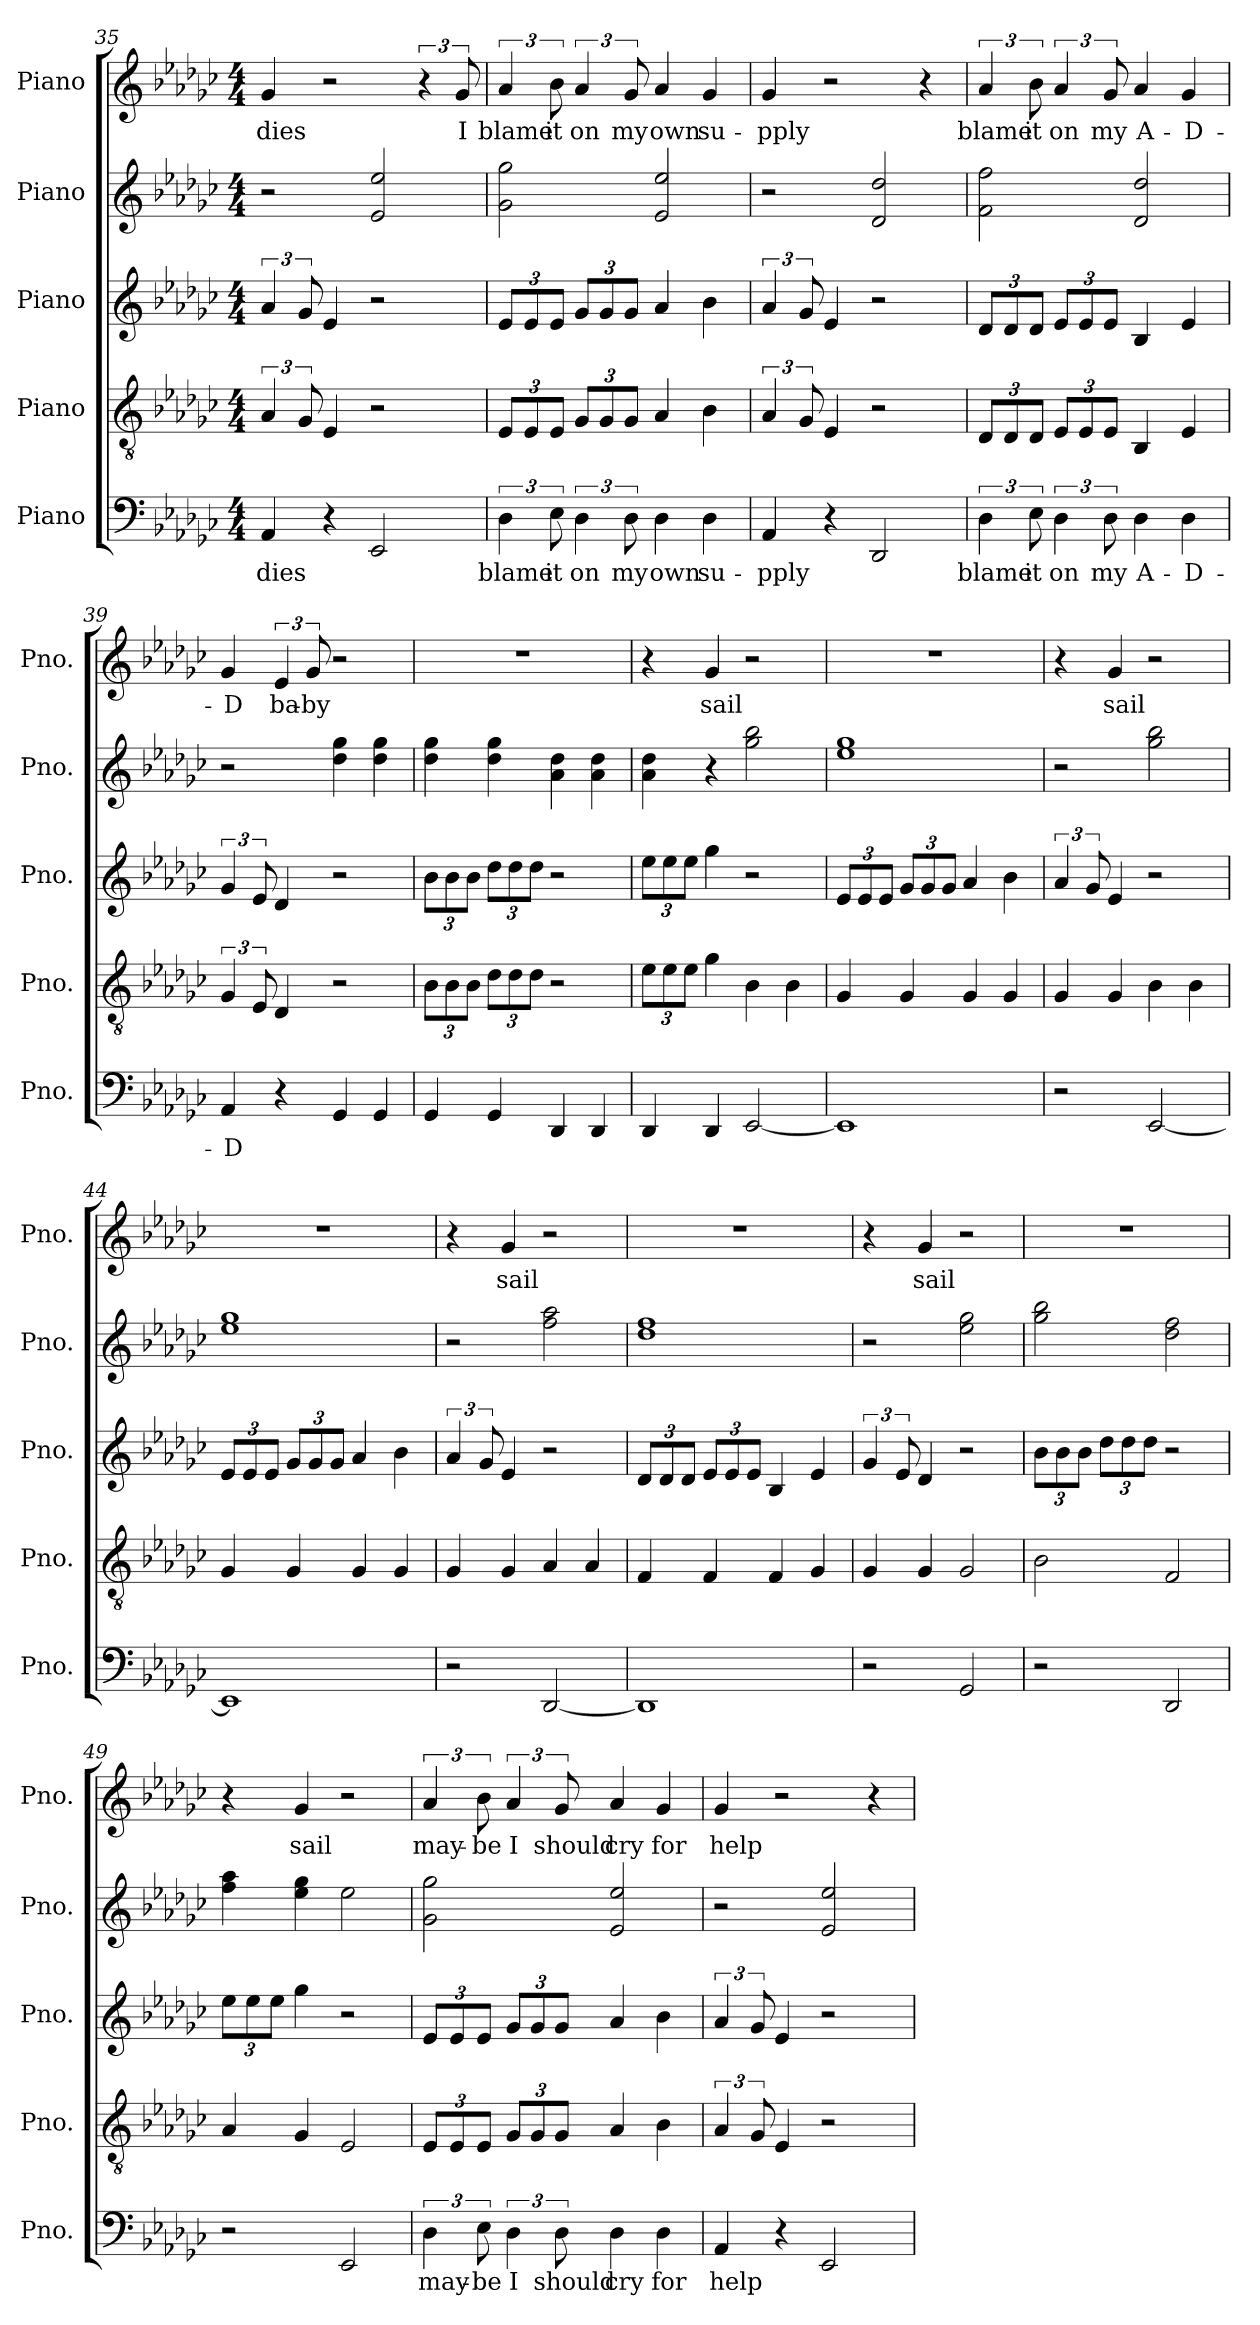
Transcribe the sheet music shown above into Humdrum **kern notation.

**kern	**text	**kern	**kern	**kern	**kern	**text
*part5	*part5	*part4	*part3	*part2	*part1	*part1
*staff5	*staff5	*staff4	*staff3	*staff2	*staff1	*staff1
*I"Piano	*	*I"Piano	*I"Piano	*I"Piano	*I"Piano	*
*I'Pno.	*	*I'Pno.	*I'Pno.	*I'Pno.	*I'Pno.	*
*clefF4	*	*clefGv2	*clefG2	*clefG2	*clefG2	*
*k[b-e-a-d-g-c-]	*	*k[b-e-a-d-g-c-]	*k[b-e-a-d-g-c-]	*k[b-e-a-d-g-c-]	*k[b-e-a-d-g-c-]	*
*M4/4	*	*M4/4	*M4/4	*M4/4	*M4/4	*
=35	=35	=35	=35	=35	=35	=35
4AA-/	dies	6A-/	6a-/	2r	4g-/	dies
.	.	12G-/	12g-/	.	.	.
4r	.	4E-/	4e-/	.	2r	.
2EE-/	.	2r	2r	2e-/ 2ee-/	.	.
.	.	.	.	.	6r	.
.	.	.	.	.	12g-/	I
!!LO:LB:g=z
=36	=36	=36	=36	=36	=36	=36
*	*	*Xbrackettup	*Xbrackettup	*	*	*
6D-\	blame	12E-/L	12e-/L	2g-\ 2gg-\	6a-/	blame
.	.	12E-/	12e-/	.	.	.
12E-\	it	12E-/J	12e-/J	.	12b-\	it
6D-\	on	12G-/L	12g-/L	.	6a-/	on
.	.	12G-/	12g-/	.	.	.
12D-\	my	12G-/J	12g-/J	.	12g-/	my
4D-\	own	4A-/	4a-/	2e-/ 2ee-/	4a-/	own
4D-\	su-	4B-\	4b-\	.	4g-/	su-
=37	=37	=37	=37	=37	=37	=37
*	*	*brackettup	*brackettup	*	*	*
4AA-/	-pply	6A-/	6a-/	2r	4g-/	-pply
.	.	12G-/	12g-/	.	.	.
4r	.	4E-/	4e-/	.	2r	.
2DD-/	.	2r	2r	2d-/ 2dd-/	.	.
.	.	.	.	.	4r	.
=38	=38	=38	=38	=38	=38	=38
*	*	*Xbrackettup	*Xbrackettup	*	*	*
6D-\	blame	12D-/L	12d-/L	2f\ 2ff\	6a-/	blame
.	.	12D-/	12d-/	.	.	.
12E-\	it	12D-/J	12d-/J	.	12b-\	it
6D-\	on	12E-/L	12e-/L	.	6a-/	on
.	.	12E-/	12e-/	.	.	.
12D-\	my	12E-/J	12e-/J	.	12g-/	my
4D-\	A-	4BB-/	4B-/	2d-/ 2dd-/	4a-/	A-
4D-\	-D-	4E-/	4e-/	.	4g-/	-D-
=39	=39	=39	=39	=39	=39	=39
*	*	*brackettup	*brackettup	*	*	*
4AA-/	-D	6G-/	6g-/	2r	4g-/	-D
.	.	12E-/	12e-/	.	.	.
4r	.	4D-/	4d-/	.	6e-/	ba-
.	.	.	.	.	12g-/	-by
4GG-/	.	2r	2r	4dd-\ 4gg-\	2r	.
4GG-/	.	.	.	4dd-\ 4gg-\	.	.
!!LO:PB:g=z
=40	=40	=40	=40	=40	=40	=40
*	*	*Xbrackettup	*Xbrackettup	*	*	*
4GG-/	.	12B-\L	12b-\L	4dd-\ 4gg-\	1r	.
.	.	12B-\	12b-\	.	.	.
.	.	12B-\J	12b-\J	.	.	.
4GG-/	.	12d-\L	12dd-\L	4dd-\ 4gg-\	.	.
.	.	12d-\	12dd-\	.	.	.
.	.	12d-\J	12dd-\J	.	.	.
4DD-/	.	2r	2r	4a-\ 4dd-\	.	.
4DD-/	.	.	.	4a-\ 4dd-\	.	.
=41	=41	=41	=41	=41	=41	=41
4DD-/	.	12e-\L	12ee-\L	4a-\ 4dd-\	4r	.
.	.	12e-\	12ee-\	.	.	.
.	.	12e-\J	12ee-\J	.	.	.
4DD-/	.	4g-\	4gg-\	4r	4g-/	sail
[2EE-/	.	4B-\	2r	2gg-\ 2bb-\	2r	.
.	.	4B-\	.	.	.	.
=42	=42	=42	=42	=42	=42	=42
1EE-]	.	4G-/	12e-/L	1ee- 1gg-	1r	.
.	.	.	12e-/	.	.	.
.	.	.	12e-/J	.	.	.
.	.	4G-/	12g-/L	.	.	.
.	.	.	12g-/	.	.	.
.	.	.	12g-/J	.	.	.
.	.	4G-/	4a-/	.	.	.
.	.	4G-/	4b-\	.	.	.
=43	=43	=43	=43	=43	=43	=43
*	*	*	*brackettup	*	*	*
2r	.	4G-/	6a-/	2r	4r	.
.	.	.	12g-/	.	.	.
.	.	4G-/	4e-/	.	4g-/	sail
[2EE-/	.	4B-\	2r	2gg-\ 2bb-\	2r	.
.	.	4B-\	.	.	.	.
=44	=44	=44	=44	=44	=44	=44
*	*	*	*Xbrackettup	*	*	*
1EE-]	.	4G-/	12e-/L	1ee- 1gg-	1r	.
.	.	.	12e-/	.	.	.
.	.	.	12e-/J	.	.	.
.	.	4G-/	12g-/L	.	.	.
.	.	.	12g-/	.	.	.
.	.	.	12g-/J	.	.	.
.	.	4G-/	4a-/	.	.	.
.	.	4G-/	4b-\	.	.	.
!!LO:LB:g=z
=45	=45	=45	=45	=45	=45	=45
*	*	*	*brackettup	*	*	*
2r	.	4G-/	6a-/	2r	4r	.
.	.	.	12g-/	.	.	.
.	.	4G-/	4e-/	.	4g-/	sail
[2DD-/	.	4A-/	2r	2ff\ 2aa-\	2r	.
.	.	4A-/	.	.	.	.
=46	=46	=46	=46	=46	=46	=46
*	*	*	*Xbrackettup	*	*	*
1DD-]	.	4F/	12d-/L	1dd- 1ff	1r	.
.	.	.	12d-/	.	.	.
.	.	.	12d-/J	.	.	.
.	.	4F/	12e-/L	.	.	.
.	.	.	12e-/	.	.	.
.	.	.	12e-/J	.	.	.
.	.	4F/	4B-/	.	.	.
.	.	4G-/	4e-/	.	.	.
=47	=47	=47	=47	=47	=47	=47
*	*	*	*brackettup	*	*	*
2r	.	4G-/	6g-/	2r	4r	.
.	.	.	12e-/	.	.	.
.	.	4G-/	4d-/	.	4g-/	sail
2GG-/	.	2G-/	2r	2ee-\ 2gg-\	2r	.
=48	=48	=48	=48	=48	=48	=48
*	*	*	*Xbrackettup	*	*	*
2r	.	2B-\	12b-\L	2gg-\ 2bb-\	1r	.
.	.	.	12b-\	.	.	.
.	.	.	12b-\J	.	.	.
.	.	.	12dd-\L	.	.	.
.	.	.	12dd-\	.	.	.
.	.	.	12dd-\J	.	.	.
2DD-/	.	2F/	2r	2dd-\ 2ff\	.	.
=49	=49	=49	=49	=49	=49	=49
2r	.	4A-/	12ee-\L	4ff\ 4aa-\	4r	.
.	.	.	12ee-\	.	.	.
.	.	.	12ee-\J	.	.	.
.	.	4G-/	4gg-\	4ee-\ 4gg-\	4g-/	sail
2EE-/	.	2E-/	2r	2ee-\	2r	.
!!LO:PB:g=z
=50	=50	=50	=50	=50	=50	=50
6D-\	may-	12E-/L	12e-/L	2g-\ 2gg-\	6a-/	may-
.	.	12E-/	12e-/	.	.	.
12E-\	-be	12E-/J	12e-/J	.	12b-\	-be
6D-\	I	12G-/L	12g-/L	.	6a-/	I
.	.	12G-/	12g-/	.	.	.
12D-\	should	12G-/J	12g-/J	.	12g-/	should
4D-\	cry	4A-/	4a-/	2e-/ 2ee-/	4a-/	cry
4D-\	for	4B-\	4b-\	.	4g-/	for
=51	=51	=51	=51	=51	=51	=51
*	*	*brackettup	*brackettup	*	*	*
4AA-/	help	6A-/	6a-/	2r	4g-/	help
.	.	12G-/	12g-/	.	.	.
4r	.	4E-/	4e-/	.	2r	.
2EE-/	.	2r	2r	2e-/ 2ee-/	.	.
.	.	.	.	.	4r	.
=	=	=	=	=	=	=
*-	*-	*-	*-	*-	*-	*-
